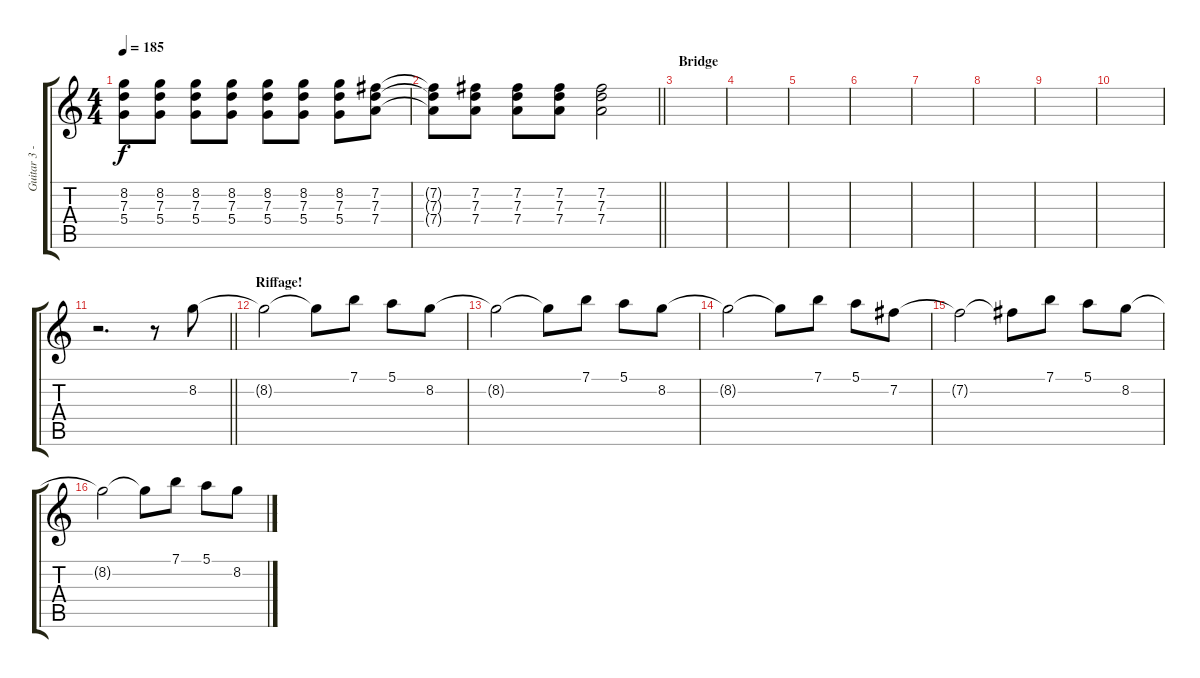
\track ("Guitar 3 - Gers" "Guitar 3 -") {instrument overdrivenguitar}
\staff {score tabs}
\tuning (E4 B3 G3 D3 A2 E2) {hide}
\ts (4 4)
\tempo 185
\clef g2
\ks c
(8.2{t} 7.3{t} 5.4{t}).8{dy f} (8.2 7.3 5.4).8 (8.2 7.3 5.4).8 (8.2 7.3 5.4).8 (8.2 7.3 5.4).8 (8.2 7.3 5.4).8 (8.2 7.3 5.4).8 (7.2 7.3 7.4).8 |
\barLineRight lightlight
(7.2{t} 7.3{t} 7.4{t}).8 (7.2 7.3 7.4).8 (7.2 7.3 7.4).8 (7.2 7.3 7.4).8 (7.2 7.3 7.4).2 |
\section ("" "Bridge")
|
|
|
|
|
|
|
|
\barLineRight lightlight
r.2{d} r.8 8.2.8{volume 12 balance 0} |
\section ("" "Riffage!")
8.2{t}.2 8.2{t}.8 7.1.8 5.1.8 8.2.8 |
8.2{t}.2 8.2{t}.8 7.1.8 5.1.8 8.2.8 |
8.2{t}.2 8.2{t}.8 7.1.8 5.1.8 7.2.8 |
7.2{t}.2 7.2{t}.8 7.1.8 5.1.8 8.2.8 |
8.2{t}.2 8.2{t}.8 7.1.8 5.1.8 8.2.8
